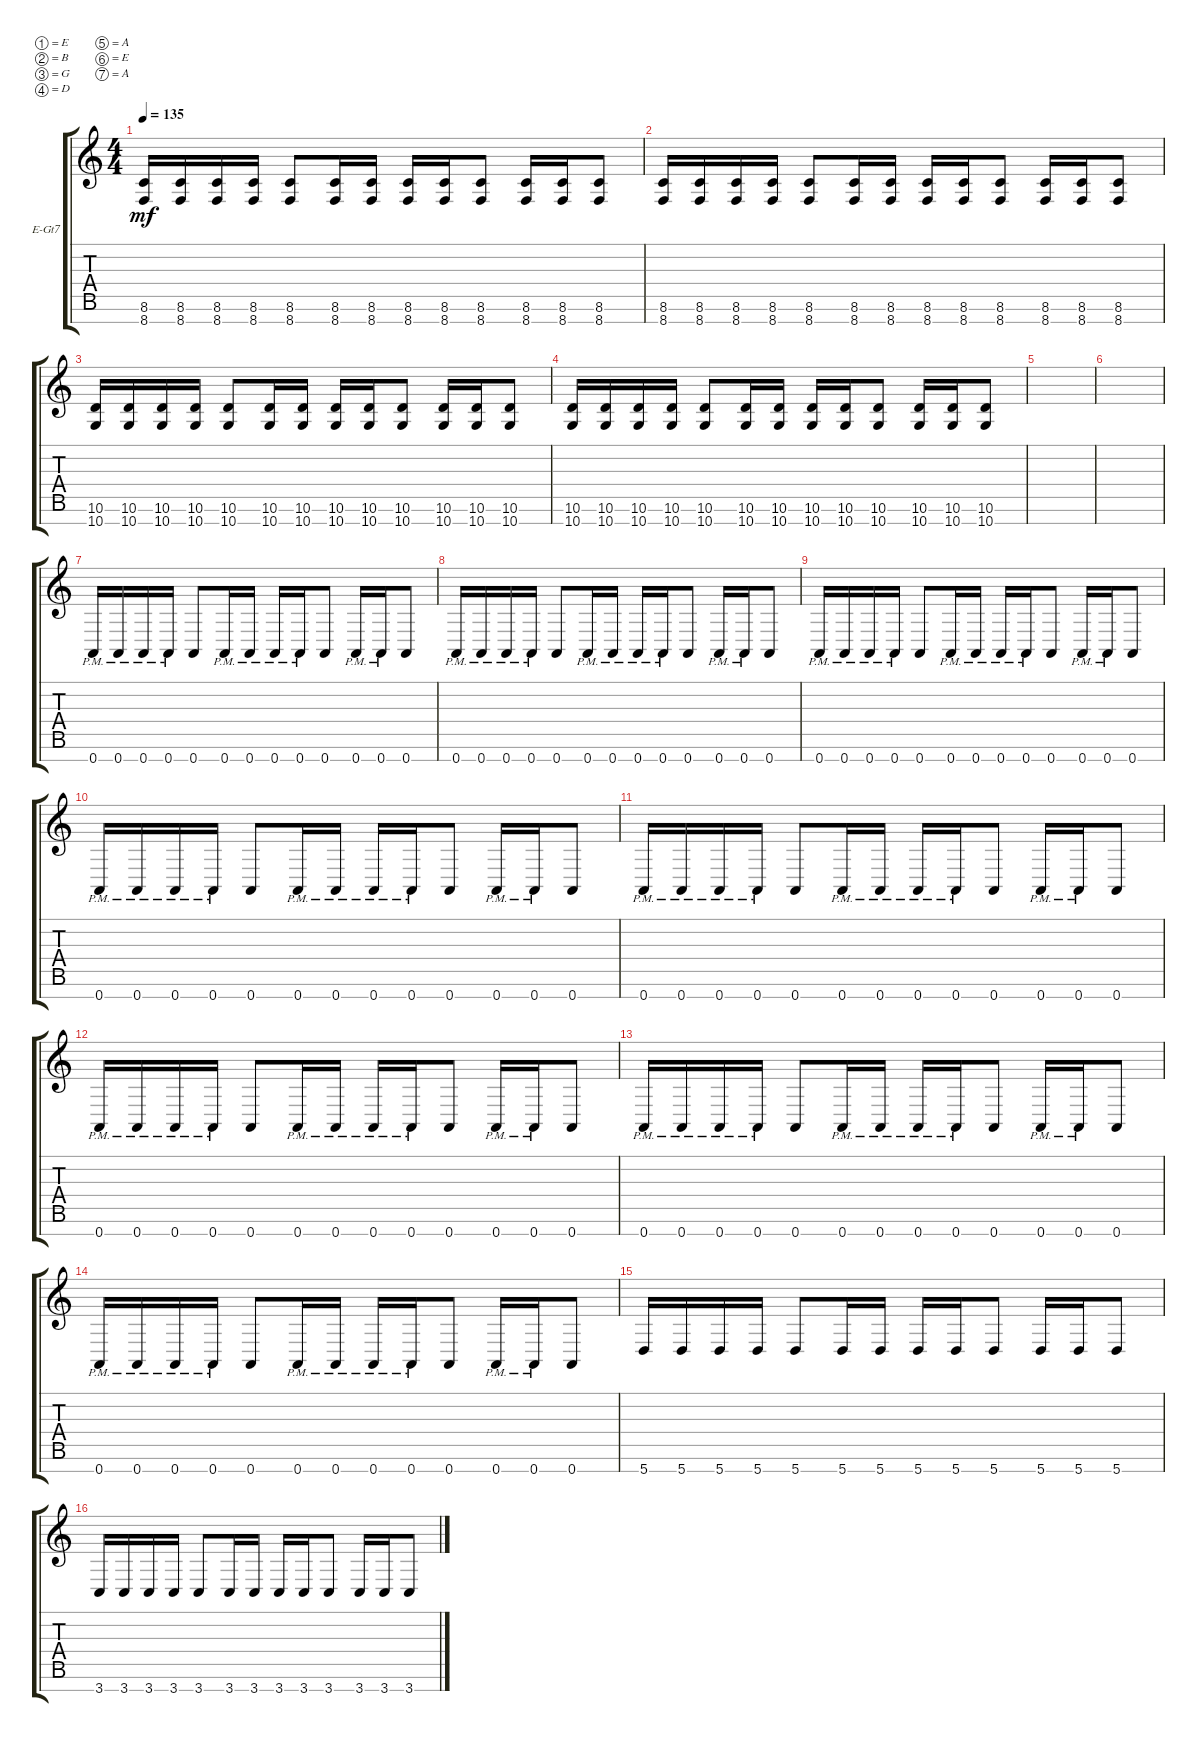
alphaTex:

\defaultSystemsLayout 4
\bracketExtendMode groupsimilarinstruments
\firstSystemTrackNameOrientation horizontal
\otherSystemsTrackNameOrientation horizontal
\track ("Vincho" "E-Gt7") {instrument distortionguitar}
\staff {score tabs}
\tuning (E4 B3 G3 D3 A2 E2 A1)
\ts (4 4)
\tempo 135
\clef g2
\ks c
(8.7 8.6).16{dy mf} (8.7 8.6).16 (8.7 8.6).16 (8.7 8.6).16 (8.7 8.6).8 (8.7 8.6).16 (8.7 8.6).16 (8.7 8.6).16 (8.7 8.6).16 (8.7 8.6).8 (8.7 8.6).16 (8.7 8.6).16 (8.7 8.6).8 |
(8.7 8.6).16 (8.7 8.6).16 (8.7 8.6).16 (8.7 8.6).16 (8.7 8.6).8 (8.7 8.6).16 (8.7 8.6).16 (8.7 8.6).16 (8.7 8.6).16 (8.7 8.6).8 (8.7 8.6).16 (8.7 8.6).16 (8.7 8.6).8 |
(10.7 10.6).16 (10.7 10.6).16 (10.7 10.6).16 (10.7 10.6).16 (10.7 10.6).8 (10.7 10.6).16 (10.7 10.6).16 (10.7 10.6).16 (10.7 10.6).16 (10.7 10.6).8 (10.7 10.6).16 (10.7 10.6).16 (10.7 10.6).8 |
(10.7 10.6).16 (10.7 10.6).16 (10.7 10.6).16 (10.7 10.6).16 (10.7 10.6).8 (10.7 10.6).16 (10.7 10.6).16 (10.7 10.6).16 (10.7 10.6).16 (10.7 10.6).8 (10.7 10.6).16 (10.7 10.6).16 (10.7 10.6).8 |
|
|
0.7{pm}.16 0.7{pm}.16 0.7{pm}.16 0.7{pm}.16 0.7.8 0.7{pm}.16 0.7{pm}.16 0.7{pm}.16 0.7{pm}.16 0.7.8 0.7{pm}.16 0.7{pm}.16 0.7.8 |
0.7{pm}.16 0.7{pm}.16 0.7{pm}.16 0.7{pm}.16 0.7.8 0.7{pm}.16 0.7{pm}.16 0.7{pm}.16 0.7{pm}.16 0.7.8 0.7{pm}.16 0.7{pm}.16 0.7.8 |
0.7{pm}.16 0.7{pm}.16 0.7{pm}.16 0.7{pm}.16 0.7.8 0.7{pm}.16 0.7{pm}.16 0.7{pm}.16 0.7{pm}.16 0.7.8 0.7{pm}.16 0.7{pm}.16 0.7.8 |
0.7{pm}.16 0.7{pm}.16 0.7{pm}.16 0.7{pm}.16 0.7.8 0.7{pm}.16 0.7{pm}.16 0.7{pm}.16 0.7{pm}.16 0.7.8 0.7{pm}.16 0.7{pm}.16 0.7.8 |
0.7{pm}.16 0.7{pm}.16 0.7{pm}.16 0.7{pm}.16 0.7.8 0.7{pm}.16 0.7{pm}.16 0.7{pm}.16 0.7{pm}.16 0.7.8 0.7{pm}.16 0.7{pm}.16 0.7.8 |
0.7{pm}.16 0.7{pm}.16 0.7{pm}.16 0.7{pm}.16 0.7.8 0.7{pm}.16 0.7{pm}.16 0.7{pm}.16 0.7{pm}.16 0.7.8 0.7{pm}.16 0.7{pm}.16 0.7.8 |
0.7{pm}.16 0.7{pm}.16 0.7{pm}.16 0.7{pm}.16 0.7.8 0.7{pm}.16 0.7{pm}.16 0.7{pm}.16 0.7{pm}.16 0.7.8 0.7{pm}.16 0.7{pm}.16 0.7.8 |
0.7{pm}.16 0.7{pm}.16 0.7{pm}.16 0.7{pm}.16 0.7.8 0.7{pm}.16 0.7{pm}.16 0.7{pm}.16 0.7{pm}.16 0.7.8 0.7{pm}.16 0.7{pm}.16 0.7.8 |
5.7.16 5.7.16 5.7.16 5.7.16 5.7.8 5.7.16 5.7.16 5.7.16 5.7.16 5.7.8 5.7.16 5.7.16 5.7.8 |
3.7.16 3.7.16 3.7.16 3.7.16 3.7.8 3.7.16 3.7.16 3.7.16 3.7.16 3.7.8 3.7.16 3.7.16 3.7.8
